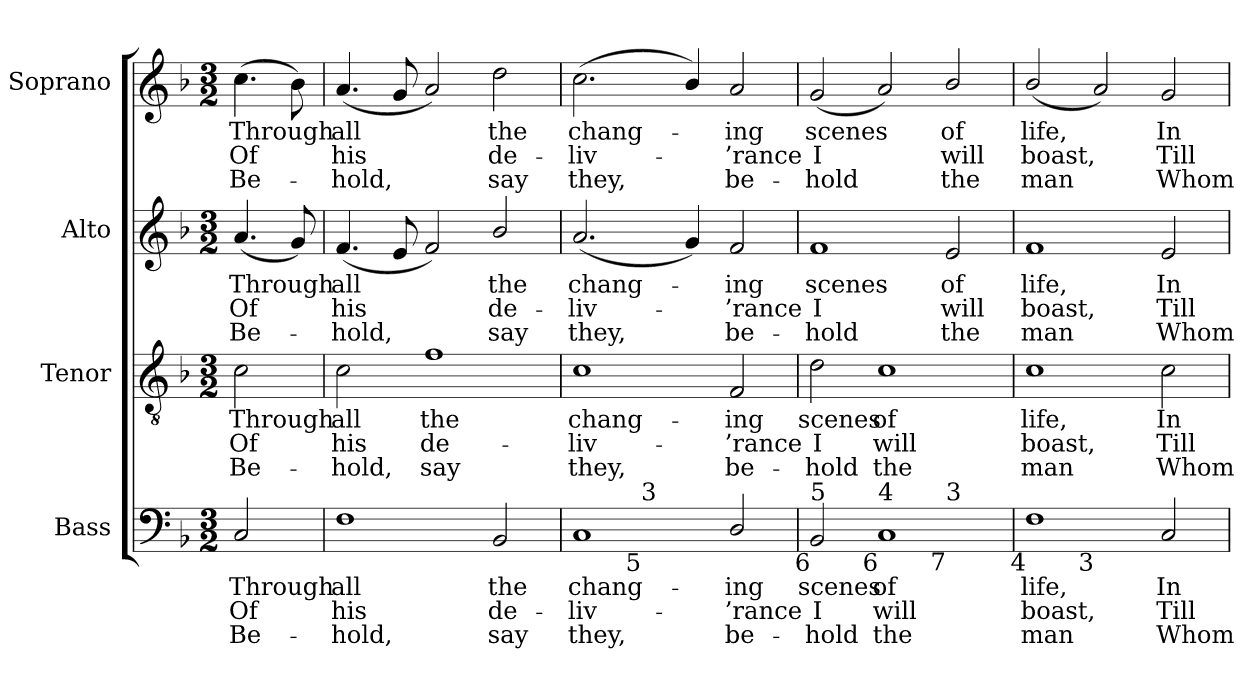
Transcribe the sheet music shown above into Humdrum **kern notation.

**kern	**text	**text	**text	**kern	**text	**text	**text	**kern	**text	**text	**text	**kern	**text	**text	**text
*part4	*part4	*part4	*part4	*part3	*part3	*part3	*part3	*part2	*part2	*part2	*part2	*part1	*part1	*part1	*part1
*staff4	*staff4	*staff4	*staff4	*staff3	*staff3	*staff3	*staff3	*staff2	*staff2	*staff2	*staff2	*staff1	*staff1	*staff1	*staff1
*I"Bass	*	*	*	*I"Tenor	*	*	*	*I"Alto	*	*	*	*I"Soprano	*	*	*
*I'B.	*	*	*	*I'T.	*	*	*	*I'A.	*	*	*	*I'S.	*	*	*
!!LO:PB:g=z
*clefF4	*	*	*	*clefGv2	*	*	*	*clefG2	*	*	*	*clefG2	*	*	*
*	*	*	*	*ITrd7c12	*	*	*	*	*	*	*	*	*	*	*
*k[b-]	*	*	*	*k[b-]	*	*	*	*k[b-]	*	*	*	*k[b-]	*	*	*
*F:	*	*	*	*F:	*	*	*	*F:	*	*	*	*F:	*	*	*
*M3/2	*	*	*	*M3/2	*	*	*	*M3/2	*	*	*	*M3/2	*	*	*
=	=	=	=	=	=	=	=	=	=	=	=	=	=	=	=
!	!LO:LY:b:color=#000000	!LO:LY:b:color=#000000	!LO:LY:b:color=#000000	!	!	!	!	!	!	!	!	!	!	!	!
!	!	!	!	!	!LO:LY:b:color=#000000	!LO:LY:b:color=#000000	!LO:LY:b:color=#000000	!	!	!	!	!	!	!	!
!	!	!	!	!	!	!	!	!	!LO:LY:b:color=#000000	!LO:LY:b:color=#000000	!LO:LY:b:color=#000000	!	!	!	!
!	!	!	!	!	!	!	!	!	!	!	!	!	!LO:LY:b:color=#000000	!LO:LY:b:color=#000000	!LO:LY:b:color=#000000
2Ci/	Through	Of	Be-	2Ci\	Through	Of	Be-	(4.ai/	Through	Of	Be-	(4.cci\	Through	Of	Be-
.	.	.	.	.	.	.	.	8gi/)	.	.	.	8b-i\)	.	.	.
=1	=1	=1	=1	=1	=1	=1	=1	=1	=1	=1	=1	=1	=1	=1	=1
!	!LO:LY:b:color=#000000	!LO:LY:b:color=#000000	!LO:LY:b:color=#000000	!	!	!	!	!	!	!	!	!	!	!	!
!	!	!	!	!	!LO:LY:b:color=#000000	!LO:LY:b:color=#000000	!LO:LY:b:color=#000000	!	!	!	!	!	!	!	!
!	!	!	!	!	!	!	!	!	!LO:LY:b:color=#000000	!LO:LY:b:color=#000000	!LO:LY:b:color=#000000	!	!	!	!
!	!	!	!	!	!	!	!	!	!	!	!	!	!LO:LY:b:color=#000000	!LO:LY:b:color=#000000	!LO:LY:b:color=#000000
1Fi	all	his	-hold,	2Ci\	all	his	-hold,	(4.fi/	all	his	-hold,	(4.ai/	all	his	-hold,
.	.	.	.	.	.	.	.	8ei/	.	.	.	8gi/	.	.	.
!	!	!	!	!	!LO:LY:b:color=#000000	!LO:LY:b:color=#000000	!LO:LY:b:color=#000000	!	!	!	!	!	!	!	!
.	.	.	.	1Fi	the	de-	say	2fi/)	.	.	.	2ai/)	.	.	.
!	!LO:LY:b:color=#000000	!LO:LY:b:color=#000000	!LO:LY:b:color=#000000	!	!	!	!	!	!	!	!	!	!	!	!
!	!	!	!	!	!	!	!	!	!LO:LY:b:color=#000000	!LO:LY:b:color=#000000	!LO:LY:b:color=#000000	!	!	!	!
!	!	!	!	!	!	!	!	!	!	!	!	!	!LO:LY:b:color=#000000	!LO:LY:b:color=#000000	!LO:LY:b:color=#000000
2BB-i/	the	de-	say	.	.	.	.	2b-i/	the	de-	say	2ddi\	the	de-	say
=2	=2	=2	=2	=2	=2	=2	=2	=2	=2	=2	=2	=2	=2	=2	=2
!	!LO:LY:b:color=#000000	!LO:LY:b:color=#000000	!LO:LY:b:color=#000000	!	!	!	!	!	!	!	!	!	!	!	!
!	!	!	!	!	!LO:LY:b:color=#000000	!LO:LY:b:color=#000000	!LO:LY:b:color=#000000	!	!	!	!	!	!	!	!
!	!	!	!	!	!	!	!	!	!LO:LY:b:color=#000000	!LO:LY:b:color=#000000	!LO:LY:b:color=#000000	!	!	!	!
!LO:TX:b:rj:t=6	!	!	!	!	!	!	!	!	!	!	!	!	!	!	!
!LO:TX:t=4	!	!	!	!	!	!	!	!	!	!	!	!	!	!	!
!	!	!	!	!	!	!	!	!	!	!	!	!	!LO:LY:b:color=#000000	!LO:LY:b:color=#000000	!LO:LY:b:color=#000000
*^	*	*	*	*	*	*	*	*	*	*	*	*	*	*	*
1Ci	2ryy	chang-	-liv-	they,	1Ci	chang-	-liv-	they,	(2.ai/	chang-	-liv-	they,	(2.cci\	chang-	-liv-	they,
!	!LO:TX:b:rj:t=5	!	!	!	!	!	!	!	!	!	!	!	!	!	!	!
!	!LO:TX:t=3	!	!	!	!	!	!	!	!	!	!	!	!	!	!	!
.	1ryy	.	.	.	.	.	.	.	.	.	.	.	.	.	.	.
.	.	.	.	.	.	.	.	.	4gi/)	.	.	.	4b-i/)	.	.	.
!	!	!LO:LY:b:color=#000000	!LO:LY:b:color=#000000	!LO:LY:b:color=#000000	!	!	!	!	!	!	!	!	!	!	!	!
!	!	!	!	!	!	!LO:LY:b:color=#000000	!LO:LY:b:color=#000000	!LO:LY:b:color=#000000	!	!	!	!	!	!	!	!
!	!	!	!	!	!	!	!	!	!	!LO:LY:b:color=#000000	!LO:LY:b:color=#000000	!LO:LY:b:color=#000000	!	!	!	!
!	!	!	!	!	!	!	!	!	!	!	!	!	!	!LO:LY:b:color=#000000	!LO:LY:b:color=#000000	!LO:LY:b:color=#000000
2Di/	.	-ing	-’rance	be-	2FFi/	-ing	-’rance	be-	2fi/	-ing	-’rance	be-	2ai/	-ing	-’rance	be-
=3	=3	=3	=3	=3	=3	=3	=3	=3	=3	=3	=3	=3	=3	=3	=3	=3
!	!	!LO:LY:b:color=#000000	!LO:LY:b:color=#000000	!LO:LY:b:color=#000000	!	!	!	!	!	!	!	!	!	!	!	!
!	!	!	!	!	!	!LO:LY:b:color=#000000	!LO:LY:b:color=#000000	!LO:LY:b:color=#000000	!	!	!	!	!	!	!	!
!	!	!	!	!	!	!	!	!	!	!LO:LY:b:color=#000000	!LO:LY:b:color=#000000	!LO:LY:b:color=#000000	!	!	!	!
!LO:TX:b:rj:t=6	!	!	!	!	!	!	!	!	!	!	!	!	!	!	!	!
!LO:TX:t=5	!	!	!	!	!	!	!	!	!	!	!	!	!	!	!	!
!	!	!	!	!	!	!	!	!	!	!	!	!	!	!LO:LY:b:color=#000000	!LO:LY:b:color=#000000	!LO:LY:b:color=#000000
2BB-i/	1ryy	scenes	I	-hold	2Di\	scenes	I	-hold	1fi	scenes	I	-hold	(2gi/	scenes	I	-hold
!	!	!LO:LY:b:color=#000000	!LO:LY:b:color=#000000	!LO:LY:b:color=#000000	!	!	!	!	!	!	!	!	!	!	!	!
!LO:TX:b:rj:t=6	!	!	!	!	!	!	!	!	!	!	!	!	!	!	!	!
!LO:TX:t=4	!	!	!	!	!	!	!	!	!	!	!	!	!	!	!	!
!	!	!	!	!	!	!LO:LY:b:color=#000000	!LO:LY:b:color=#000000	!LO:LY:b:color=#000000	!	!	!	!	!	!	!	!
1Ci	.	of	will	the	1Ci	of	will	the	.	.	.	.	2ai/)	.	.	.
!	!	!	!	!	!	!	!	!	!	!LO:LY:b:color=#000000	!LO:LY:b:color=#000000	!LO:LY:b:color=#000000	!	!	!	!
!	!LO:TX:b:rj:t=7	!	!	!	!	!	!	!	!	!	!	!	!	!	!	!
!	!LO:TX:t=3	!	!	!	!	!	!	!	!	!	!	!	!	!	!	!
!	!	!	!	!	!	!	!	!	!	!	!	!	!	!LO:LY:b:color=#000000	!LO:LY:b:color=#000000	!LO:LY:b:color=#000000
.	2ryy	.	.	.	.	.	.	.	2ei/	of	will	the	2b-i/	of	will	the
=4	=4	=4	=4	=4	=4	=4	=4	=4	=4	=4	=4	=4	=4	=4	=4	=4
!	!	!LO:LY:b:color=#000000	!LO:LY:b:color=#000000	!LO:LY:b:color=#000000	!	!	!	!	!	!	!	!	!	!	!	!
!	!	!	!	!	!	!LO:LY:b:color=#000000	!LO:LY:b:color=#000000	!LO:LY:b:color=#000000	!	!	!	!	!	!	!	!
!	!	!	!	!	!	!	!	!	!	!LO:LY:b:color=#000000	!LO:LY:b:color=#000000	!LO:LY:b:color=#000000	!	!	!	!
!LO:TX:b:rj:t=4	!	!	!	!	!	!	!	!	!	!	!	!	!	!	!	!
!	!	!	!	!	!	!	!	!	!	!	!	!	!	!LO:LY:b:color=#000000	!LO:LY:b:color=#000000	!LO:LY:b:color=#000000
1Fi	2ryy	life,	boast,	man	1Ci	life,	boast,	man	1fi	life,	boast,	man	(2b-i/	life,	boast,	man
!	!LO:TX:b:rj:t=3	!	!	!	!	!	!	!	!	!	!	!	!	!	!	!
.	1ryy	.	.	.	.	.	.	.	.	.	.	.	2ai/)	.	.	.
!	!	!LO:LY:b:color=#000000	!LO:LY:b:color=#000000	!LO:LY:b:color=#000000	!	!	!	!	!	!	!	!	!	!	!	!
!	!	!	!	!	!	!LO:LY:b:color=#000000	!LO:LY:b:color=#000000	!LO:LY:b:color=#000000	!	!	!	!	!	!	!	!
!	!	!	!	!	!	!	!	!	!	!LO:LY:b:color=#000000	!LO:LY:b:color=#000000	!LO:LY:b:color=#000000	!	!	!	!
!	!	!	!	!	!	!	!	!	!	!	!	!	!	!LO:LY:b:color=#000000	!LO:LY:b:color=#000000	!LO:LY:b:color=#000000
2Ci/	.	In	Till	Whom	2Ci\	In	Till	Whom	2ei/	In	Till	Whom	2gi/	In	Till	Whom
*v	*v	*	*	*	*	*	*	*	*	*	*	*	*	*	*	*
=	=	=	=	=	=	=	=	=	=	=	=	=	=	=	=
*-	*-	*-	*-	*-	*-	*-	*-	*-	*-	*-	*-	*-	*-	*-	*-
